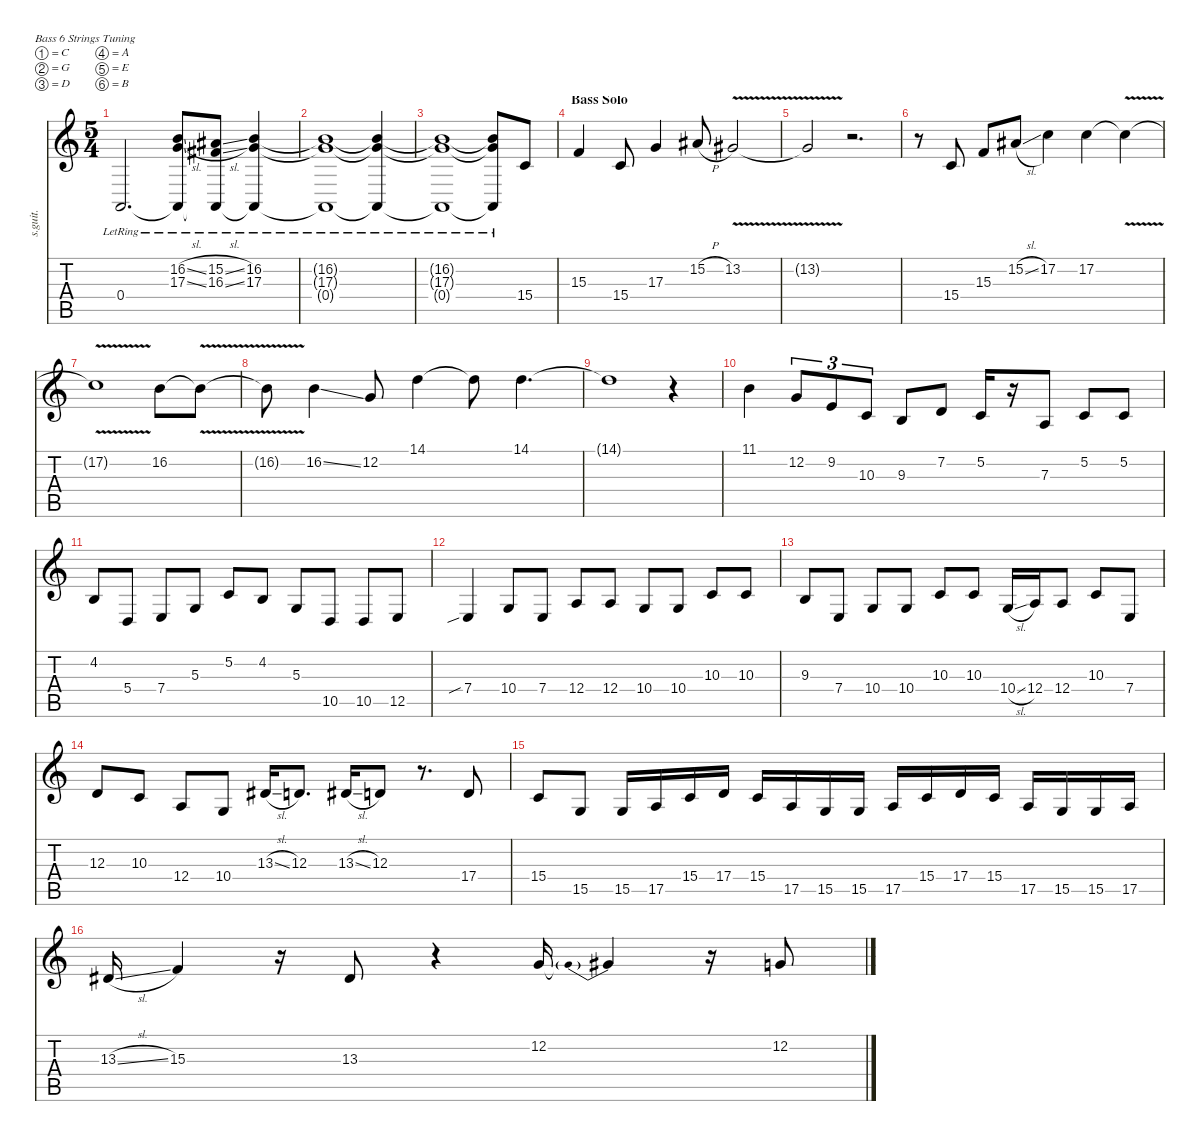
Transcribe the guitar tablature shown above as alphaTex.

\defaultSystemsLayout 4
\hideDynamics
\bracketExtendMode nobrackets
\track ("Seth Govan" "s.guit.") {instrument electricbassfinger}
\staff {score tabs}
\tuning (C3 G2 D2 A1 E1 B0)
\ts (5 4)
\tempo (152 hide)
\clef g2
\ks c
0.4{lr t}.2{d dy f} (16.2{sl lr} 17.3{sl lr} 0.4{lr t}).8 (15.2{sl lr acc #} 16.3{sl lr acc #} 0.4{lr t}).8{dy mf} (16.2{lr} 17.3{lr} 0.4{lr t}).4{dy f} |
(16.2{lr t} 17.3{lr t} 0.4{lr t}).1 (16.2{lr t} 17.3{lr t} 0.4{lr t}).4 |
(16.2{lr t} 17.3{lr t} 0.4{lr t}).1 (16.2{lr t} 17.3{lr t} 0.4{lr t}).8 15.4.8 |
\section ("" "Bass Solo")
15.3.4 15.4.8 17.3.4 15.2{h acc #}.8 13.2{v acc #}.2 |
13.2{v t acc #}.2 r.2{d} |
r.8 15.4.8 15.3.8 15.2{sl acc #}.8 17.2.4 17.2.4 17.2{v t}.4 |
17.2{v t}.1 16.2.8{dy fff} 16.2{v t}.8{dy f} |
16.2{v t}.8 16.2{ss}.4 12.2.8 14.1.4{dy mf} 14.1{t}.8{dy f} 14.1.4{d} |
14.1{t}.1 r.4 |
11.1.4 12.2.8{tu (3 2)} 9.2.8{tu (3 2)} 10.3.8{tu (3 2)} 9.3.8 7.2.8 5.2.16 r.16 7.3.8 5.2.8 5.2.8 |
4.2.8 5.4.8 7.4.8 5.3.8 5.2.8 4.2.8 5.3.8 10.5.8 10.5.8 12.5.8{dy fff} |
7.4{sib}.4{dy f} 10.4.8 7.4.8 12.4.8 12.4.8 10.4.8 10.4.8{dy fff} 10.3.8{dy f} 10.3.8{dy fff} |
9.3.8{dy f} 7.4.8 10.4.8 10.4.8 10.3.8 10.3.8 10.4{sl}.16 12.4.16 12.4.8 10.3.8 7.4.8 |
12.3.8{dy fff} 10.3.8{dy f} 12.4.8 10.4.8 13.3{sl acc #}.16 12.3.8{d} 13.3{sl acc #}.16 12.3.8 r.8{d} 17.4.8{dy fff} |
15.4.8{dy f} 15.5.8{dy mf} 15.5.16{dy ff} 17.5.16 15.4.16{dy f} 17.4.16{dy fff} 15.4.16{dy f} 17.5.16 15.5.16 15.5.16{dy ff} 17.5.16 15.4.16{dy f} 17.4.16{dy fff} 15.4.16{dy f} 17.5.16 15.5.16 15.5.16{dy ff} 17.5.16 |
13.3{sl acc #}.16{dy f} 15.3.4 r.16 13.3{acc #}.8 r.4 12.2.16{dy fff} 12.2{be (prebend 0 2 60 2) t}.4{dy f} r.16 12.2.8{dy fff}
